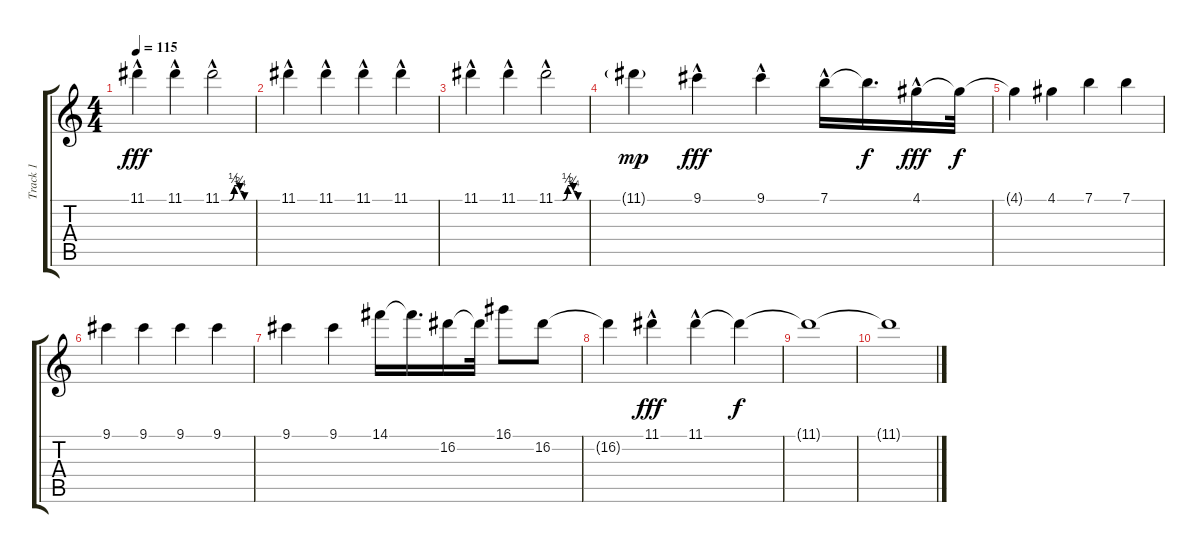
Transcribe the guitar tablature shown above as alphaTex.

\track ("Track 1" "Track 1") {instrument electricguitarjazz}
\staff {score tabs}
\tuning (E4 B3 G3 D3 A2 E2) {hide}
\ts (4 4)
\tempo 115
\clef g2
\ks c
11.1{hac}.4{dy fff} 11.1{hac}.4 11.1{be (custom 0 0 15 0 25 2 30 2 36 1 45 0 60 0) hac}.2 |
11.1{hac}.4 11.1{hac}.4 11.1{hac}.4 11.1{hac}.4 |
11.1{hac}.4 11.1{hac}.4 11.1{be (custom 0 0 15 0 25 2 30 2 36 1 45 0 60 0) hac}.2 |
11.1{g}.4{dy mp} 9.1{hac}.4{dy fff instrument distortionguitar} 9.1{hac}.4 7.1{hac}.16 7.1{t}.16{d dy f} 4.1{hac}.16{dy fff} 4.1{t}.32{dy f} |
4.1{t}.4 4.1.4 7.1.4 7.1.4 |
9.1.4 9.1.4 9.1.4 9.1.4 |
9.1.4 9.1.4 14.1.16 14.1{t}.16{d} 16.2.16 16.2{t}.32 16.1.8 16.2.8 |
16.2{t}.4 11.1{hac}.4{dy fff} 11.1{hac}.4 11.1{t}.4{dy f} |
11.1{t}.1{volume 0} |
11.1{t}.1
